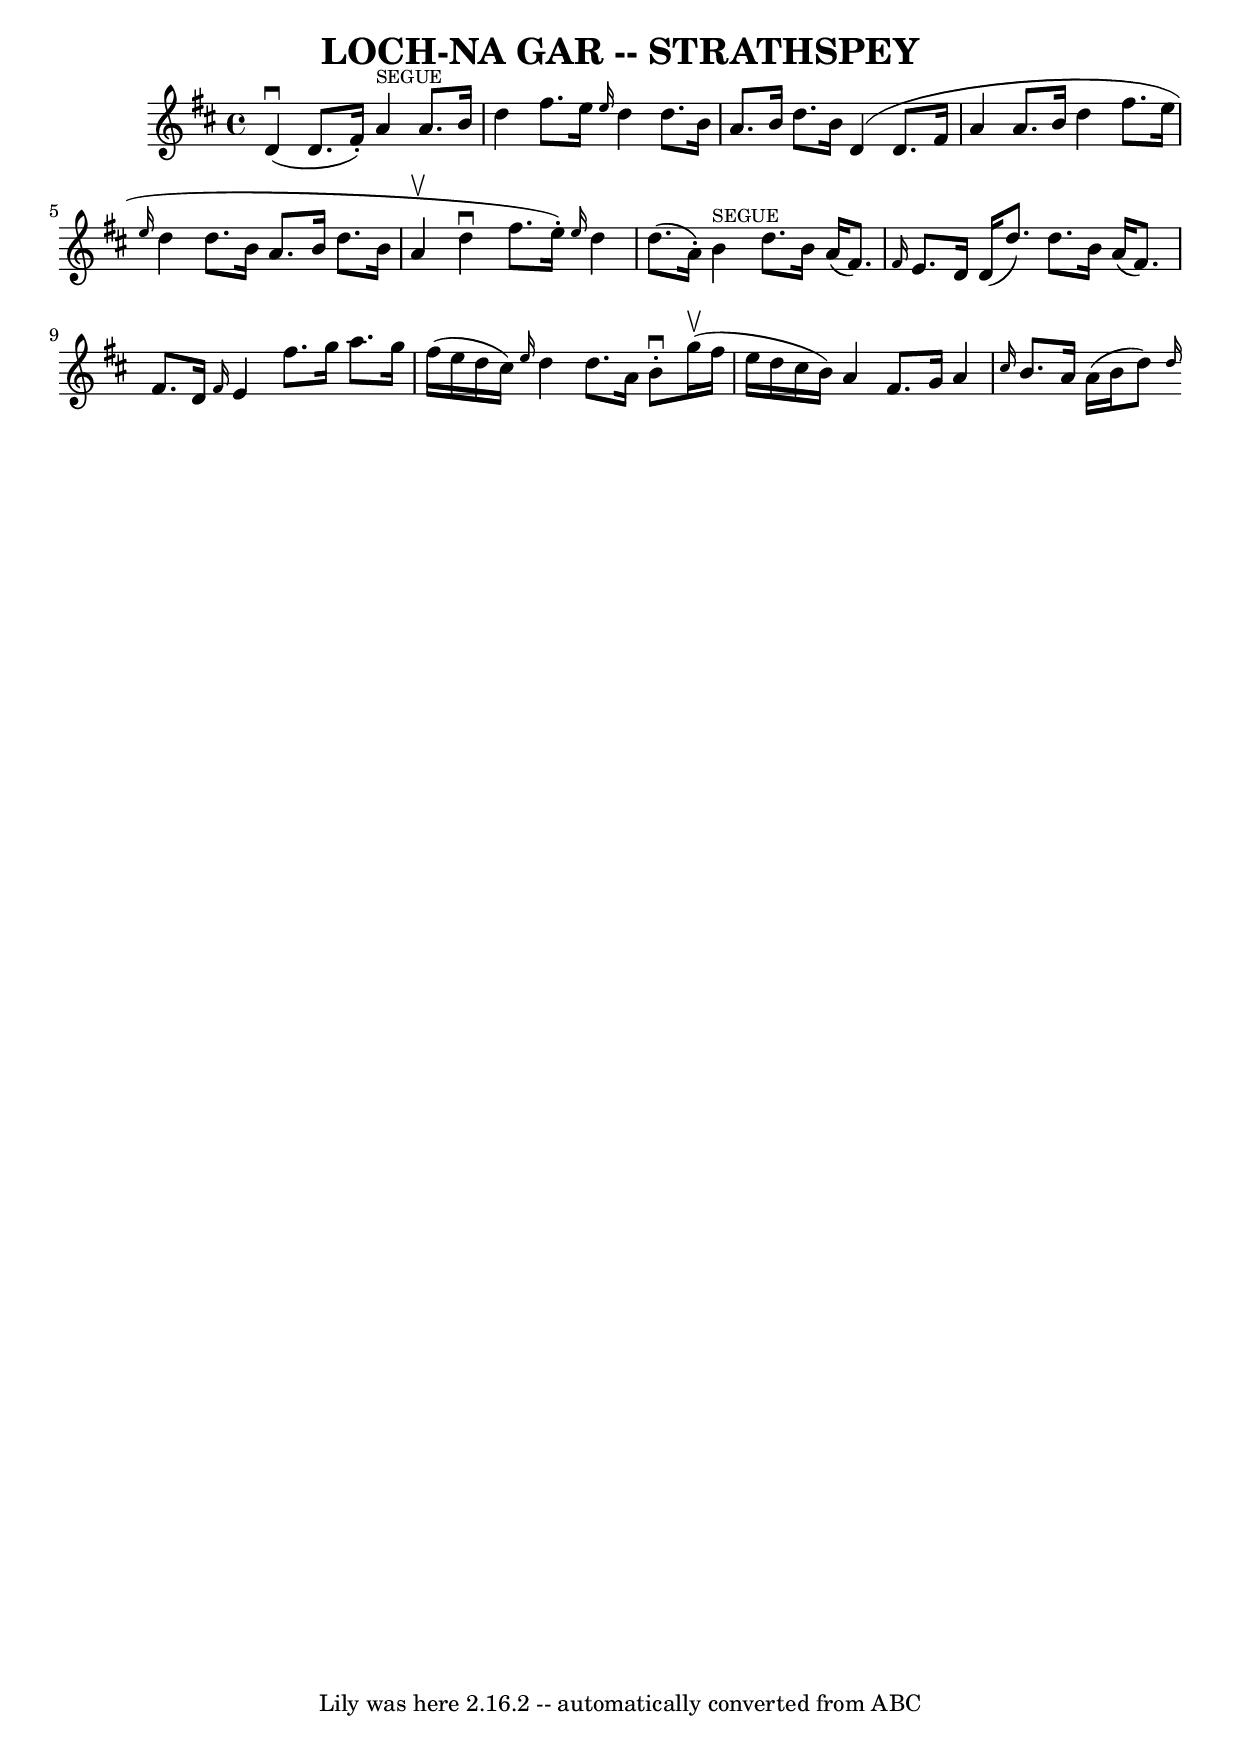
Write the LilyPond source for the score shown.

\version "2.7.40"
\include "Mammoth.ily"
\header {
	%% book = "Ryan's Mammoth Collection of Fiddle Tunes"
	crossRefNumber = "1"
	footnotes = ""
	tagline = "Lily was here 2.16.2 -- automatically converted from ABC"
	title = "LOCH-NA GAR -- STRATHSPEY"
}
voicedefault =  {


 \override Staff.TimeSignature #'style = #'C
 \time 4/4 % %slurgraces 1
 \key d \major d'4 (^\downbow d'8. (fis'16 -.) a'4^\segue   
a'8. b'16    |
 d''4 fis''8. e''16  \grace { e''16  }   
d''4 d''8. b'16    |
 a'8. b'16 d''8. b'16 d'4 
(d'8. fis'16 a'4 a'8. b'16    |
 d''4 fis''8.    
e''16  \grace { e''16  } d''4 d''8. b'16    |
 a'8.    
b'16 d''8. b'16 a'4 (^\upbow   |
 d''4^\downbow   
fis''8. (e''16 -.) \grace { e''16  } d''4 d''8. (a'16 -.)   
|
 b'4^\segue d''8. b'16 a'16 ((fis'8.) \grace {  
 fis'16  } e'8. d'16 d'16 (d''8.) d''8. b'16    |
   
a'16 (fis'8.) fis'8. d'16  \grace { fis'16  } e'4 fis''8.    
g''16    |
 a''8. g''16 fis''16 (e''16 d''16 cis''16  
-) \grace { e''16  } d''4 d''8. a'16    |
 b'8^\downbow-.   
 g''16 (^\upbow fis''16 e''16 d''16 cis''16 b'16) a'4    
fis'8. g'16    |
 a'4  \grace { cis''16  } b'8. a'16    
a'16 (b'16 d''8)   \grace { d''16 (}   
}

\score{
    <<

	\context Staff="default"
	{
	    \voicedefault 
	}

    >>
	\layout {
	}
	\midi {}
}
